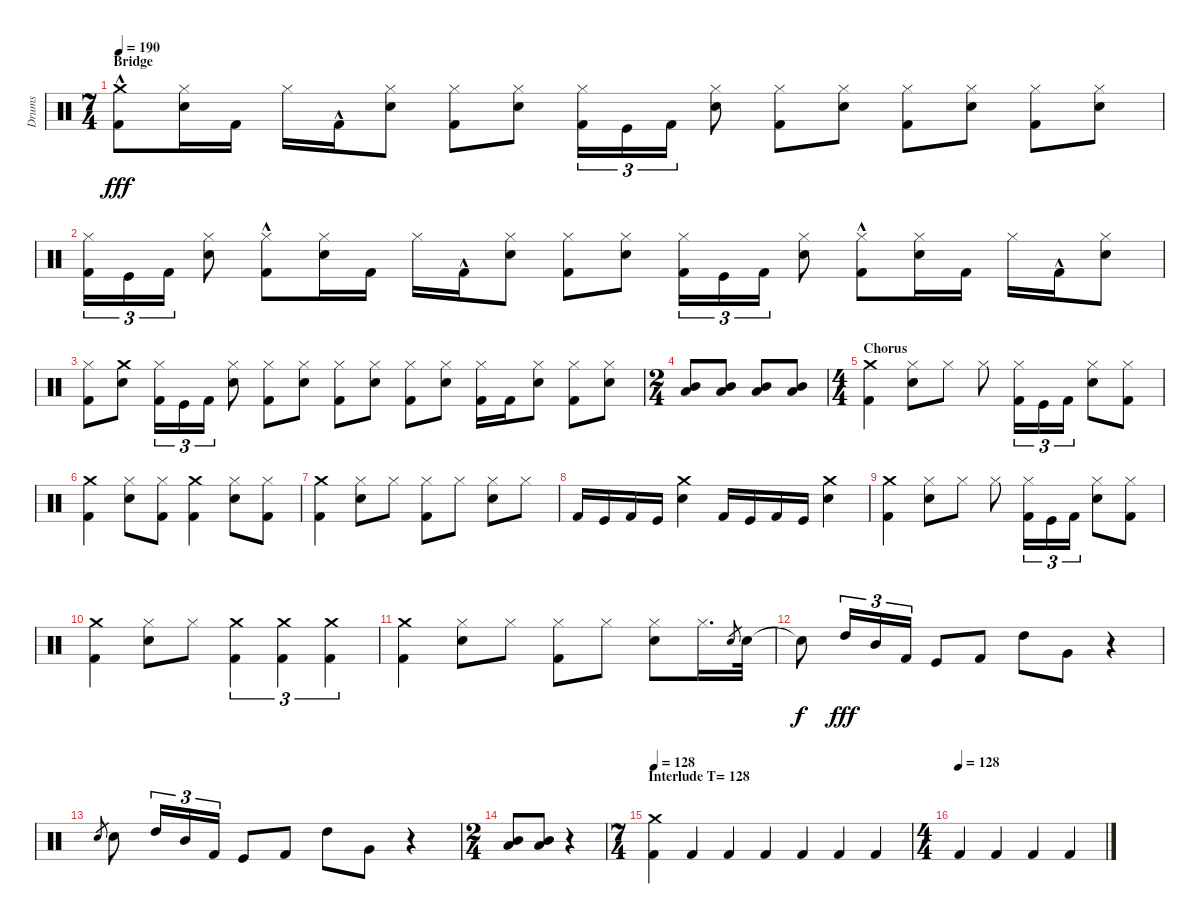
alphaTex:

\track ("Drums" "Drums") {instrument percussion}
\staff {score}
\articulation defaults
\ts (7 4)
\section ("" "Bridge")
\tempo 190
\clef neutral
\ks c
("Kick (hit) 2"{hac} "Crash medium (hit)").8{dy fff} ("Snare (hit) 2" "Hi-Hat (closed)").16 "Kick (hit) 2".16 "Hi-Hat (closed)".16 "Kick (hit) 2"{hac}.16 ("Snare (hit) 2" "Hi-Hat (closed)").8 ("Kick (hit) 2" "Hi-Hat (closed)").8 ("Snare (hit) 2" "Hi-Hat (closed)").8 ("Kick (hit) 2" "Hi-Hat (closed)").16{tu (3 2)} "Kick (hit)".16{tu (3 2)} "Kick (hit) 2".16{tu (3 2)} ("Snare (hit) 2" "Hi-Hat (closed)").8 ("Kick (hit) 2" "Hi-Hat (closed)").8 ("Snare (hit) 2" "Hi-Hat (closed)").8 ("Kick (hit) 2" "Hi-Hat (closed)").8 ("Snare (hit) 2" "Hi-Hat (closed)").8 ("Kick (hit) 2" "Hi-Hat (closed)").8 ("Snare (hit) 2" "Hi-Hat (closed)").8 |
("Kick (hit) 2" "Hi-Hat (closed)").16{tu (3 2)} "Kick (hit)".16{tu (3 2)} "Kick (hit) 2".16{tu (3 2)} ("Snare (hit) 2" "Hi-Hat (closed)").8 ("Kick (hit) 2"{hac} "Hi-Hat (closed)").8 ("Snare (hit) 2" "Hi-Hat (closed)").16 "Kick (hit) 2".16 "Hi-Hat (closed)".16 "Kick (hit) 2"{hac}.16 ("Snare (hit) 2" "Hi-Hat (closed)").8 ("Kick (hit) 2" "Hi-Hat (closed)").8 ("Snare (hit) 2" "Hi-Hat (closed)").8 ("Kick (hit) 2" "Hi-Hat (closed)").16{tu (3 2)} "Kick (hit)".16{tu (3 2)} "Kick (hit) 2".16{tu (3 2)} ("Snare (hit) 2" "Hi-Hat (closed)").8 ("Kick (hit) 2"{hac} "Hi-Hat (closed)").8 ("Snare (hit) 2" "Hi-Hat (closed)").16 "Kick (hit) 2".16 "Hi-Hat (closed)".16 "Kick (hit) 2"{hac}.16 ("Snare (hit) 2" "Hi-Hat (closed)").8 |
("Kick (hit) 2" "Hi-Hat (closed)").8 ("Crash medium (hit)" "Snare (hit) 2").8 ("Kick (hit) 2" "Hi-Hat (closed)").16{tu (3 2)} "Kick (hit)".16{tu (3 2)} "Kick (hit) 2".16{tu (3 2)} ("Snare (hit) 2" "Hi-Hat (closed)").8 ("Hi-Hat (closed)" "Kick (hit) 2").8 ("Hi-Hat (closed)" "Snare (hit) 2").8 ("Hi-Hat (closed)" "Kick (hit) 2").8 ("Snare (hit) 2" "Hi-Hat (closed)").8 ("Hi-Hat (closed)" "Kick (hit) 2").8 ("Snare (hit) 2" "Hi-Hat (closed)").8 ("Hi-Hat (closed)" "Kick (hit) 2").16 "Kick (hit) 2".16 ("Snare (hit) 2" "Hi-Hat (closed)").8 ("Hi-Hat (closed)" "Kick (hit) 2").8 ("Snare (hit) 2" "Hi-Hat (closed)").8 |
\ts (2 4)
("Mid Tom (hit)" "Low Tom (hit)").8 ("Mid Tom (hit)" "Low Tom (hit)").8 ("Mid Tom (hit)" "Low Tom (hit)").8 ("Mid Tom (hit)" "Low Tom (hit)").8 |
\ts (4 4)
\section ("" "Chorus")
("Kick (hit) 2" "Crash medium (hit)").4 ("Snare (hit) 2" "Hi-Hat (closed)").8 "Hi-Hat (closed)".8 "Hi-Hat (closed)".8 ("Kick (hit) 2" "Hi-Hat (closed)").16{tu (3 2)} "Kick (hit)".16{tu (3 2)} "Kick (hit) 2".16{tu (3 2)} ("Snare (hit) 2" "Hi-Hat (closed)").8 ("Kick (hit) 2" "Hi-Hat (closed)").8 |
("Kick (hit) 2" "Crash medium (hit)").4 ("Hi-Hat (closed)" "Snare (hit) 2").8 ("Kick (hit) 2" "Hi-Hat (closed)").8 ("Crash medium (hit)" "Kick (hit) 2").4 ("Hi-Hat (closed)" "Snare (hit) 2").8 ("Kick (hit) 2" "Hi-Hat (closed)").8 |
("Kick (hit) 2" "Crash medium (hit)").4 ("Hi-Hat (closed)" "Snare (hit) 2").8 "Hi-Hat (closed)".8 ("Hi-Hat (closed)" "Kick (hit) 2").8 "Hi-Hat (closed)".8 ("Snare (hit) 2" "Hi-Hat (closed)").8 "Hi-Hat (closed)".8 |
"Kick (hit) 2".16 "Kick (hit)".16 "Kick (hit) 2".16 "Kick (hit)".16 ("Crash medium (hit)" "Snare (hit) 2").4 "Kick (hit) 2".16 "Kick (hit)".16 "Kick (hit) 2".16 "Kick (hit)".16 ("Snare (hit) 2" "Crash medium (hit)").4 |
("Kick (hit) 2" "Crash medium (hit)").4 ("Snare (hit) 2" "Hi-Hat (closed)").8 "Hi-Hat (closed)".8 "Hi-Hat (closed)".8 ("Kick (hit) 2" "Hi-Hat (closed)").16{tu (3 2)} "Kick (hit)".16{tu (3 2)} "Kick (hit) 2".16{tu (3 2)} ("Snare (hit) 2" "Hi-Hat (closed)").8 ("Kick (hit) 2" "Hi-Hat (closed)").8 |
("Kick (hit) 2" "Crash medium (hit)").4 ("Hi-Hat (closed)" "Snare (hit) 2").8 "Hi-Hat (closed)".8 ("Kick (hit) 2" "Crash medium (hit)").4{tu (3 2)} ("Kick (hit) 2" "Crash medium (hit)").4{tu (3 2)} ("Kick (hit) 2" "Crash medium (hit)").4{tu (3 2)} |
("Kick (hit) 2" "Crash medium (hit)").4 ("Hi-Hat (closed)" "Snare (hit) 2").8 "Hi-Hat (closed)".8 ("Hi-Hat (closed)" "Kick (hit) 2").8 "Hi-Hat (closed)".8 ("Snare (hit) 2" "Hi-Hat (closed)").8 "Hi-Hat (closed)".16{d} "Snare (hit) 2".8{gr} "Snare (hit) 2".32 |
"Snare (hit)"{t}.8{dy f} "High Tom (hit)".16{tu (3 2) dy fff} "Mid Tom (hit)".16{tu (3 2)} "Kick (hit) 2".16{tu (3 2)} "Kick (hit)".8 "Kick (hit) 2".8 "High Tom (hit)".8 "Very Low Tom (hit)".8 r.4 |
"Snare (hit) 2".8{gr} "Snare (hit) 2".8 "High Tom (hit)".16{tu (3 2)} "Mid Tom (hit)".16{tu (3 2)} "Kick (hit) 2".16{tu (3 2)} "Kick (hit)".8 "Kick (hit) 2".8 "High Tom (hit)".8 "Very Low Tom (hit)".8 r.4 |
\ts (2 4)
("Mid Tom (hit)" "Low Tom (hit)").8 ("Mid Tom (hit)" "Low Tom (hit)").8 r.4 |
\ts (7 4)
\section ("" "Interlude T= 128")
\tempo 128
("Kick (hit) 2" "Crash medium (hit)").4 "Kick (hit) 2".4 "Kick (hit) 2".4 "Kick (hit) 2".4 "Kick (hit) 2".4 "Kick (hit) 2".4 "Kick (hit) 2".4 |
\ts (4 4)
\tempo (128)
"Kick (hit) 2".4 "Kick (hit) 2".4 "Kick (hit) 2".4 "Kick (hit) 2".4
